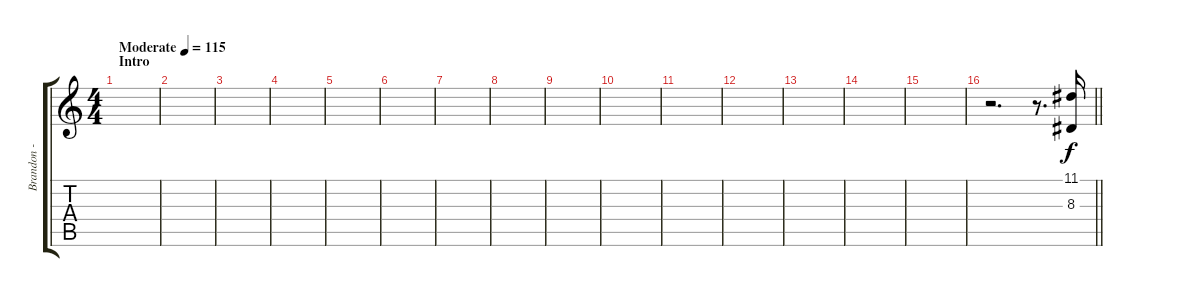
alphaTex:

\track ("Brandon - Synth" "Brandon - ") {instrument lead2sawtooth}
\staff {score tabs}
\tuning (E4 B3 G3 D3 A2 E2) {hide}
\ts (4 4)
\section ("" "Intro")
\tempo (115 "Moderate")
\clef g2
\ks c
|
|
|
|
|
|
|
|
|
|
|
|
|
|
|
\barLineRight lightlight
r.2{d} r.8{d} (11.1 8.3).16
